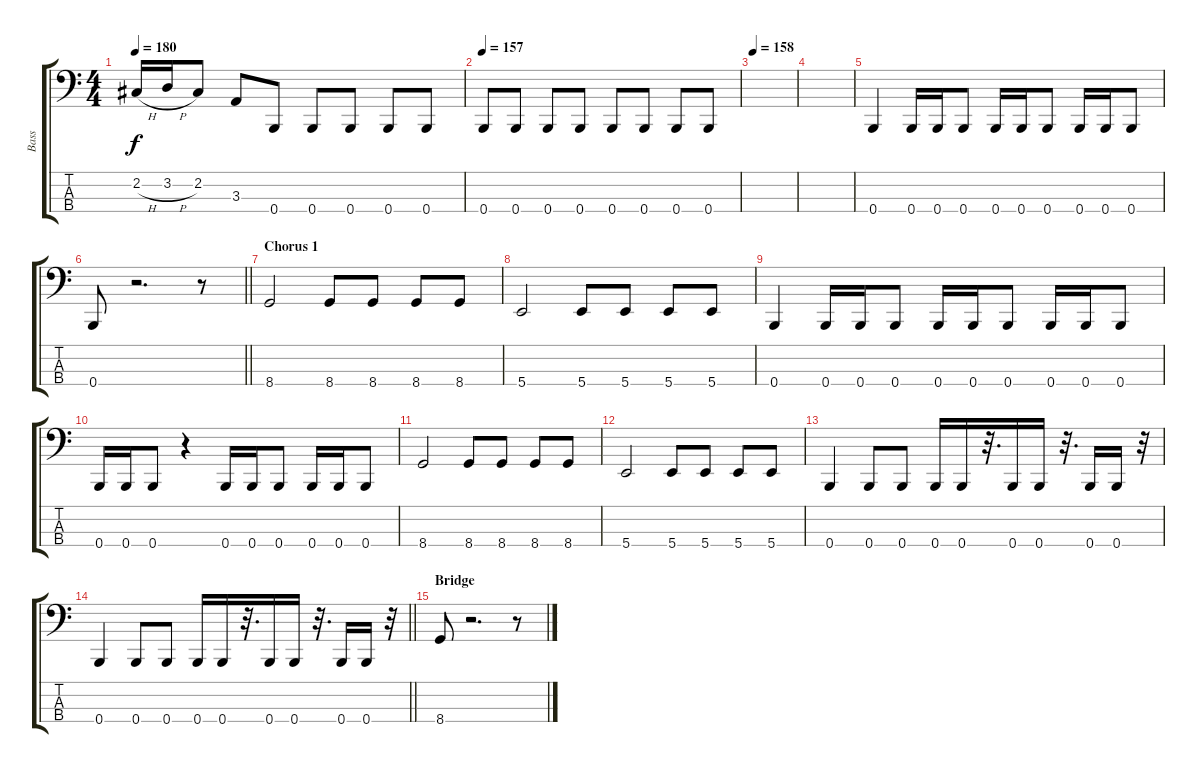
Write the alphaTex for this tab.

\track ("Bass" "Bass") {instrument electricbassfinger}
\staff {score tabs}
\tuning (E2 B1 Gb1 B0) {hide}
\ts (4 4)
\tempo 180
\clef f4
\ks c
2.2{h}.16{dy f} 3.2{h}.16 2.2.8 3.3.8 0.4.8 0.4.8 0.4.8 0.4.8 0.4.8 |
\tempo 157
0.4.8 0.4.8 0.4.8 0.4.8 0.4.8 0.4.8 0.4.8 0.4.8 |
\tempo 158
|
|
0.4.4 0.4.16 0.4.16 0.4.8 0.4.16 0.4.16 0.4.8 0.4.16 0.4.16 0.4.8 |
\barLineRight lightlight
0.4.8 r.2{d} r.8 |
\section ("" "Chorus 1")
8.4.2 8.4.8 8.4.8 8.4.8 8.4.8 |
5.4.2 5.4.8 5.4.8 5.4.8 5.4.8 |
0.4.4 0.4.16 0.4.16 0.4.8 0.4.16 0.4.16 0.4.8 0.4.16 0.4.16 0.4.8 |
0.4.16 0.4.16 0.4.8 r.4 0.4.16 0.4.16 0.4.8 0.4.16 0.4.16 0.4.8 |
8.4.2 8.4.8 8.4.8 8.4.8 8.4.8 |
5.4.2 5.4.8 5.4.8 5.4.8 5.4.8 |
0.4.4 0.4.8 0.4.8 0.4.16 0.4.16 r.32{d} 0.4.16 0.4.16 r.32{d} 0.4.16 0.4.16 r.32 |
\barLineRight lightlight
0.4.4 0.4.8 0.4.8 0.4.16 0.4.16 r.32{d} 0.4.16 0.4.16 r.32{d} 0.4.16 0.4.16 r.32 |
\section ("" "Bridge")
8.4.8 r.2{d} r.8
